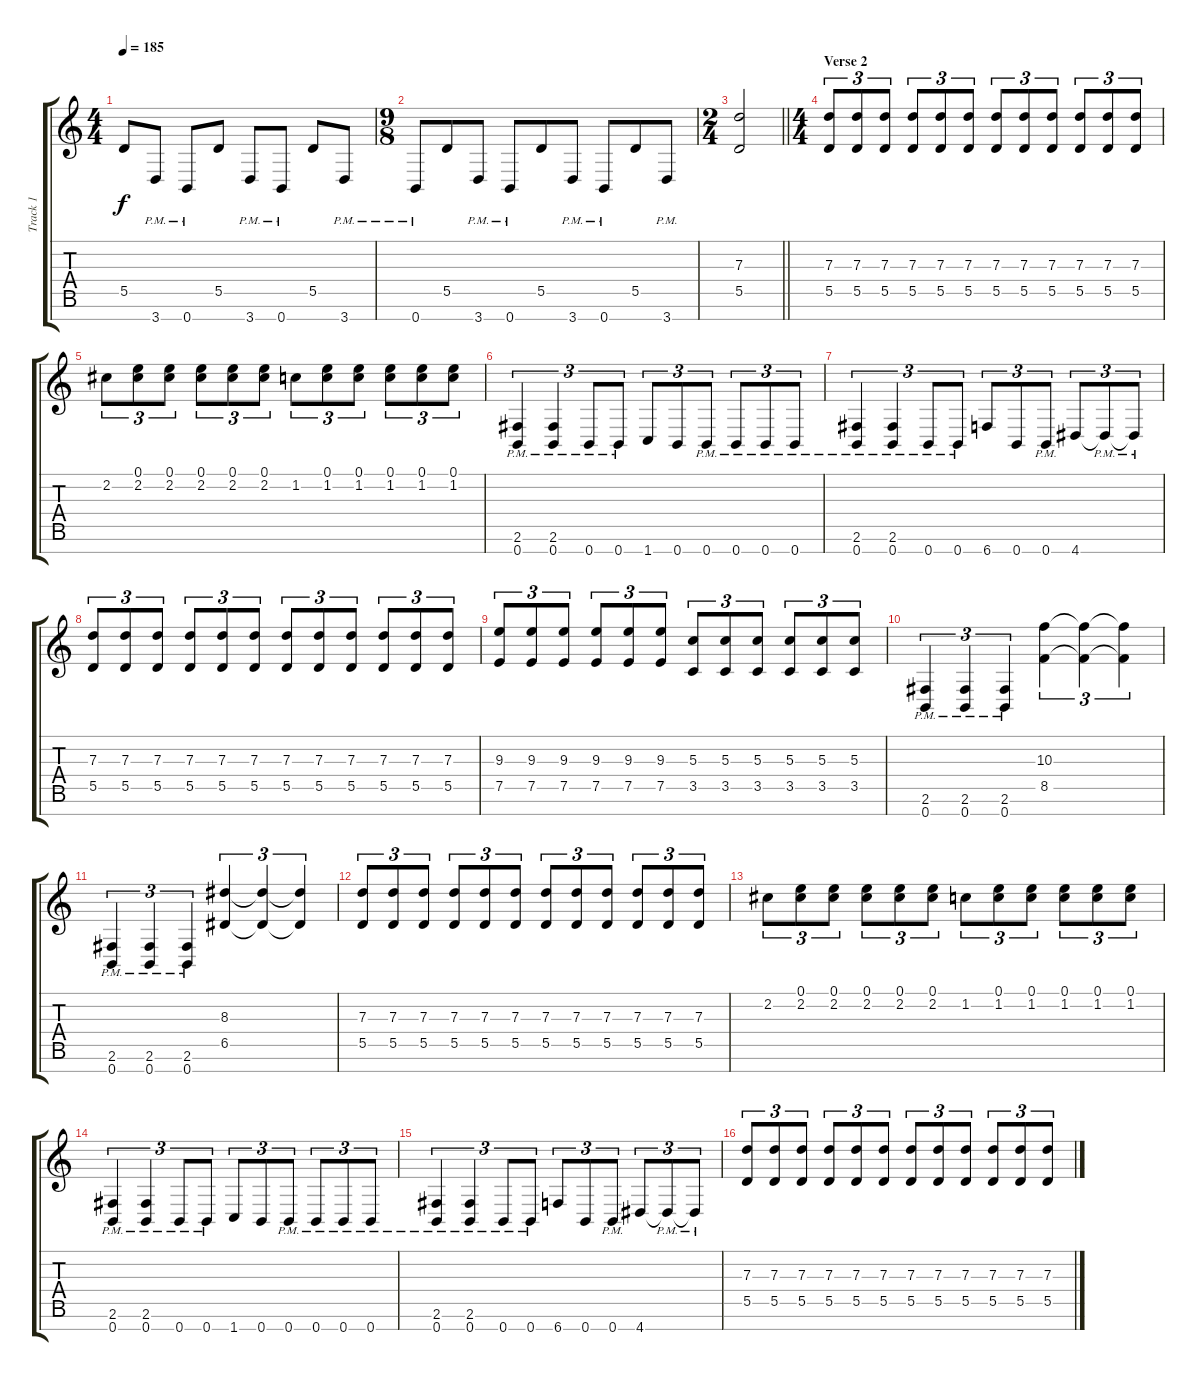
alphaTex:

\track ("Track 1" "Track 1") {instrument distortionguitar}
\staff {score tabs}
\tuning (E4 B3 G3 D3 A2 E2 B1) {hide}
\ts (4 4)
\tempo 185
\clef g2
\ks c
5.5.8{dy f} 3.7{pm}.8 0.7{pm}.8 5.5.8 3.7{pm}.8 0.7{pm}.8 5.5.8 3.7{pm}.8 |
\ts (9 8)
0.7{pm}.8 5.5.8 3.7{pm}.8 0.7{pm}.8 5.5.8 3.7{pm}.8 0.7{pm}.8 5.5.8 3.7{pm}.8 |
\ts (2 4)
\barLineRight lightlight
(7.3 5.5).2 |
\ts (4 4)
\section ("" "Verse 2")
(7.3 5.5).8{tu (3 2)} (7.3 5.5).8{tu (3 2)} (7.3 5.5).8{tu (3 2)} (7.3 5.5).8{tu (3 2)} (7.3 5.5).8{tu (3 2)} (7.3 5.5).8{tu (3 2)} (7.3 5.5).8{tu (3 2)} (7.3 5.5).8{tu (3 2)} (7.3 5.5).8{tu (3 2)} (7.3 5.5).8{tu (3 2)} (7.3 5.5).8{tu (3 2)} (7.3 5.5).8{tu (3 2)} |
2.2.8{tu (3 2)} (0.1 2.2).8{tu (3 2)} (0.1 2.2).8{tu (3 2)} (0.1 2.2).8{tu (3 2)} (0.1 2.2).8{tu (3 2)} (0.1 2.2).8{tu (3 2)} 1.2.8{tu (3 2)} (0.1 1.2).8{tu (3 2)} (0.1 1.2).8{tu (3 2)} (0.1 1.2).8{tu (3 2)} (0.1 1.2).8{tu (3 2)} (0.1 1.2).8{tu (3 2)} |
(2.6{pm} 0.7{pm}).4{tu (3 2)} (2.6{pm} 0.7{pm}).4{tu (3 2)} 0.7{pm}.8{tu (3 2)} 0.7{pm}.8{tu (3 2)} 1.7.8{tu (3 2)} 0.7.8{tu (3 2)} 0.7{pm}.8{tu (3 2)} 0.7{pm}.8{tu (3 2)} 0.7{pm}.8{tu (3 2)} 0.7{pm}.8{tu (3 2)} |
(2.6{pm} 0.7{pm}).4{tu (3 2)} (2.6{pm} 0.7{pm}).4{tu (3 2)} 0.7{pm}.8{tu (3 2)} 0.7{pm}.8{tu (3 2)} 6.7.8{tu (3 2)} 0.7.8{tu (3 2)} 0.7{pm}.8{tu (3 2)} 4.7.8{tu (3 2)} 4.7{pm t}.8{tu (3 2)} 4.7{pm t}.8{tu (3 2)} |
(7.3 5.5).8{tu (3 2)} (7.3 5.5).8{tu (3 2)} (7.3 5.5).8{tu (3 2)} (7.3 5.5).8{tu (3 2)} (7.3 5.5).8{tu (3 2)} (7.3 5.5).8{tu (3 2)} (7.3 5.5).8{tu (3 2)} (7.3 5.5).8{tu (3 2)} (7.3 5.5).8{tu (3 2)} (7.3 5.5).8{tu (3 2)} (7.3 5.5).8{tu (3 2)} (7.3 5.5).8{tu (3 2)} |
(9.3 7.5).8{tu (3 2)} (9.3 7.5).8{tu (3 2)} (9.3 7.5).8{tu (3 2)} (9.3 7.5).8{tu (3 2)} (9.3 7.5).8{tu (3 2)} (9.3 7.5).8{tu (3 2)} (5.3 3.5).8{tu (3 2)} (5.3 3.5).8{tu (3 2)} (5.3 3.5).8{tu (3 2)} (5.3 3.5).8{tu (3 2)} (5.3 3.5).8{tu (3 2)} (5.3 3.5).8{tu (3 2)} |
(2.6{pm} 0.7{pm}).4{tu (3 2)} (2.6{pm} 0.7{pm}).4{tu (3 2)} (2.6{pm} 0.7{pm}).4{tu (3 2)} (10.3 8.5).4{tu (3 2)} (10.3{t} 8.5{t}).4{tu (3 2)} (10.3{t} 8.5{t}).4{tu (3 2)} |
(2.6{pm} 0.7{pm}).4{tu (3 2)} (2.6{pm} 0.7{pm}).4{tu (3 2)} (2.6{pm} 0.7{pm}).4{tu (3 2)} (8.3 6.5).4{tu (3 2)} (8.3{t} 6.5{t}).4{tu (3 2)} (8.3{t} 6.5{t}).4{tu (3 2)} |
(7.3 5.5).8{tu (3 2)} (7.3 5.5).8{tu (3 2)} (7.3 5.5).8{tu (3 2)} (7.3 5.5).8{tu (3 2)} (7.3 5.5).8{tu (3 2)} (7.3 5.5).8{tu (3 2)} (7.3 5.5).8{tu (3 2)} (7.3 5.5).8{tu (3 2)} (7.3 5.5).8{tu (3 2)} (7.3 5.5).8{tu (3 2)} (7.3 5.5).8{tu (3 2)} (7.3 5.5).8{tu (3 2)} |
2.2.8{tu (3 2)} (0.1 2.2).8{tu (3 2)} (0.1 2.2).8{tu (3 2)} (0.1 2.2).8{tu (3 2)} (0.1 2.2).8{tu (3 2)} (0.1 2.2).8{tu (3 2)} 1.2.8{tu (3 2)} (0.1 1.2).8{tu (3 2)} (0.1 1.2).8{tu (3 2)} (0.1 1.2).8{tu (3 2)} (0.1 1.2).8{tu (3 2)} (0.1 1.2).8{tu (3 2)} |
(2.6{pm} 0.7{pm}).4{tu (3 2)} (2.6{pm} 0.7{pm}).4{tu (3 2)} 0.7{pm}.8{tu (3 2)} 0.7{pm}.8{tu (3 2)} 1.7.8{tu (3 2)} 0.7.8{tu (3 2)} 0.7{pm}.8{tu (3 2)} 0.7{pm}.8{tu (3 2)} 0.7{pm}.8{tu (3 2)} 0.7{pm}.8{tu (3 2)} |
(2.6{pm} 0.7{pm}).4{tu (3 2)} (2.6{pm} 0.7{pm}).4{tu (3 2)} 0.7{pm}.8{tu (3 2)} 0.7{pm}.8{tu (3 2)} 6.7.8{tu (3 2)} 0.7.8{tu (3 2)} 0.7{pm}.8{tu (3 2)} 4.7.8{tu (3 2)} 4.7{pm t}.8{tu (3 2)} 4.7{pm t}.8{tu (3 2)} |
(7.3 5.5).8{tu (3 2)} (7.3 5.5).8{tu (3 2)} (7.3 5.5).8{tu (3 2)} (7.3 5.5).8{tu (3 2)} (7.3 5.5).8{tu (3 2)} (7.3 5.5).8{tu (3 2)} (7.3 5.5).8{tu (3 2)} (7.3 5.5).8{tu (3 2)} (7.3 5.5).8{tu (3 2)} (7.3 5.5).8{tu (3 2)} (7.3 5.5).8{tu (3 2)} (7.3 5.5).8{tu (3 2)}
